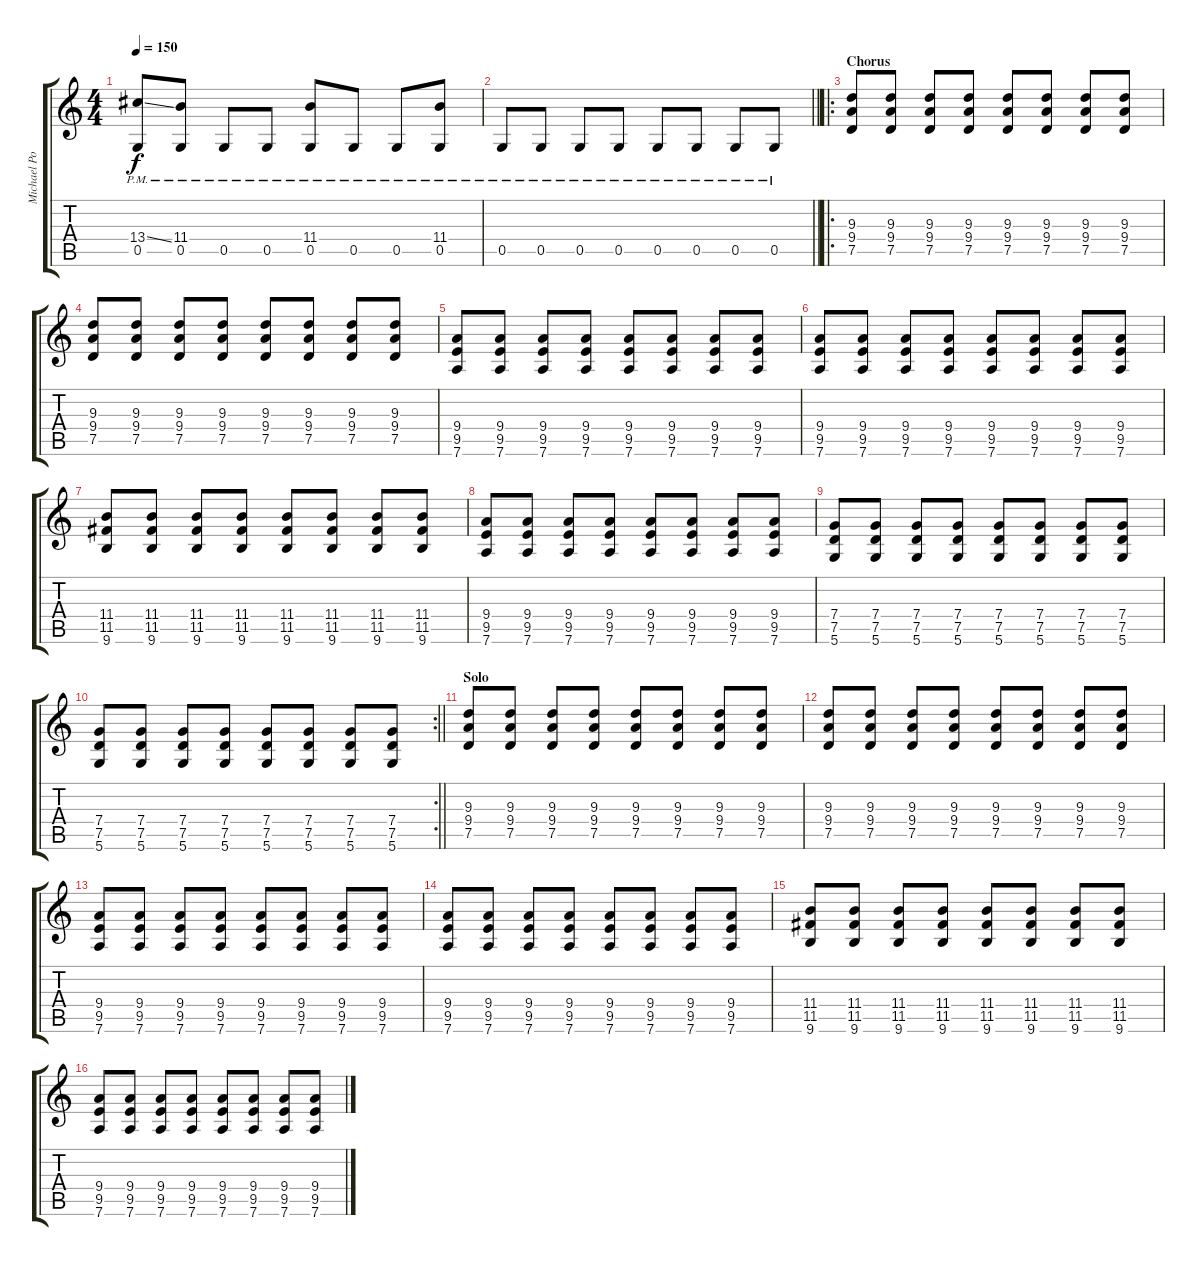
\track ("Michael Poulsen Rythm " "Michael Po") {instrument distortionguitar}
\staff {score tabs}
\tuning (D4 A3 F3 C3 G2 D2) {hide}
\ts (4 4)
\tempo 150
\clef g2
\ks c
(13.4{ss} 0.5{pm}).8{dy f} (11.4 0.5{pm}).8 0.5{pm}.8 0.5{pm}.8 (11.4 0.5{pm}).8 0.5{pm}.8 0.5{pm}.8 (11.4 0.5{pm}).8 |
\barLineRight lightlight
0.5{pm}.8 0.5{pm}.8 0.5{pm}.8 0.5{pm}.8 0.5{pm}.8 0.5{pm}.8 0.5{pm}.8 0.5{pm}.8 |
\ro
\section ("" "Chorus")
(9.3 9.4 7.5).8 (9.3 9.4 7.5).8 (9.3 9.4 7.5).8 (9.3 9.4 7.5).8 (9.3 9.4 7.5).8 (9.3 9.4 7.5).8 (9.3 9.4 7.5).8 (9.3 9.4 7.5).8 |
(9.3 9.4 7.5).8 (9.3 9.4 7.5).8 (9.3 9.4 7.5).8 (9.3 9.4 7.5).8 (9.3 9.4 7.5).8 (9.3 9.4 7.5).8 (9.3 9.4 7.5).8 (9.3 9.4 7.5).8 |
(9.4 9.5 7.6).8 (9.4 9.5 7.6).8 (9.4 9.5 7.6).8 (9.4 9.5 7.6).8 (9.4 9.5 7.6).8 (9.4 9.5 7.6).8 (9.4 9.5 7.6).8 (9.4 9.5 7.6).8 |
(9.4 9.5 7.6).8 (9.4 9.5 7.6).8 (9.4 9.5 7.6).8 (9.4 9.5 7.6).8 (9.4 9.5 7.6).8 (9.4 9.5 7.6).8 (9.4 9.5 7.6).8 (9.4 9.5 7.6).8 |
(11.4 11.5 9.6).8 (11.4 11.5 9.6).8 (11.4 11.5 9.6).8 (11.4 11.5 9.6).8 (11.4 11.5 9.6).8 (11.4 11.5 9.6).8 (11.4 11.5 9.6).8 (11.4 11.5 9.6).8 |
(9.4 9.5 7.6).8 (9.4 9.5 7.6).8 (9.4 9.5 7.6).8 (9.4 9.5 7.6).8 (9.4 9.5 7.6).8 (9.4 9.5 7.6).8 (9.4 9.5 7.6).8 (9.4 9.5 7.6).8 |
(7.4 7.5 5.6).8 (7.4 7.5 5.6).8 (7.4 7.5 5.6).8 (7.4 7.5 5.6).8 (7.4 7.5 5.6).8 (7.4 7.5 5.6).8 (7.4 7.5 5.6).8 (7.4 7.5 5.6).8 |
\rc 2
\barLineRight lightlight
(7.4 7.5 5.6).8 (7.4 7.5 5.6).8 (7.4 7.5 5.6).8 (7.4 7.5 5.6).8 (7.4 7.5 5.6).8 (7.4 7.5 5.6).8 (7.4 7.5 5.6).8 (7.4 7.5 5.6).8 |
\section ("" "Solo")
(9.3 9.4 7.5).8 (9.3 9.4 7.5).8 (9.3 9.4 7.5).8 (9.3 9.4 7.5).8 (9.3 9.4 7.5).8 (9.3 9.4 7.5).8 (9.3 9.4 7.5).8 (9.3 9.4 7.5).8 |
(9.3 9.4 7.5).8 (9.3 9.4 7.5).8 (9.3 9.4 7.5).8 (9.3 9.4 7.5).8 (9.3 9.4 7.5).8 (9.3 9.4 7.5).8 (9.3 9.4 7.5).8 (9.3 9.4 7.5).8 |
(9.4 9.5 7.6).8 (9.4 9.5 7.6).8 (9.4 9.5 7.6).8 (9.4 9.5 7.6).8 (9.4 9.5 7.6).8 (9.4 9.5 7.6).8 (9.4 9.5 7.6).8 (9.4 9.5 7.6).8 |
(9.4 9.5 7.6).8 (9.4 9.5 7.6).8 (9.4 9.5 7.6).8 (9.4 9.5 7.6).8 (9.4 9.5 7.6).8 (9.4 9.5 7.6).8 (9.4 9.5 7.6).8 (9.4 9.5 7.6).8 |
(11.4 11.5 9.6).8 (11.4 11.5 9.6).8 (11.4 11.5 9.6).8 (11.4 11.5 9.6).8 (11.4 11.5 9.6).8 (11.4 11.5 9.6).8 (11.4 11.5 9.6).8 (11.4 11.5 9.6).8 |
(9.4 9.5 7.6).8 (9.4 9.5 7.6).8 (9.4 9.5 7.6).8 (9.4 9.5 7.6).8 (9.4 9.5 7.6).8 (9.4 9.5 7.6).8 (9.4 9.5 7.6).8 (9.4 9.5 7.6).8
